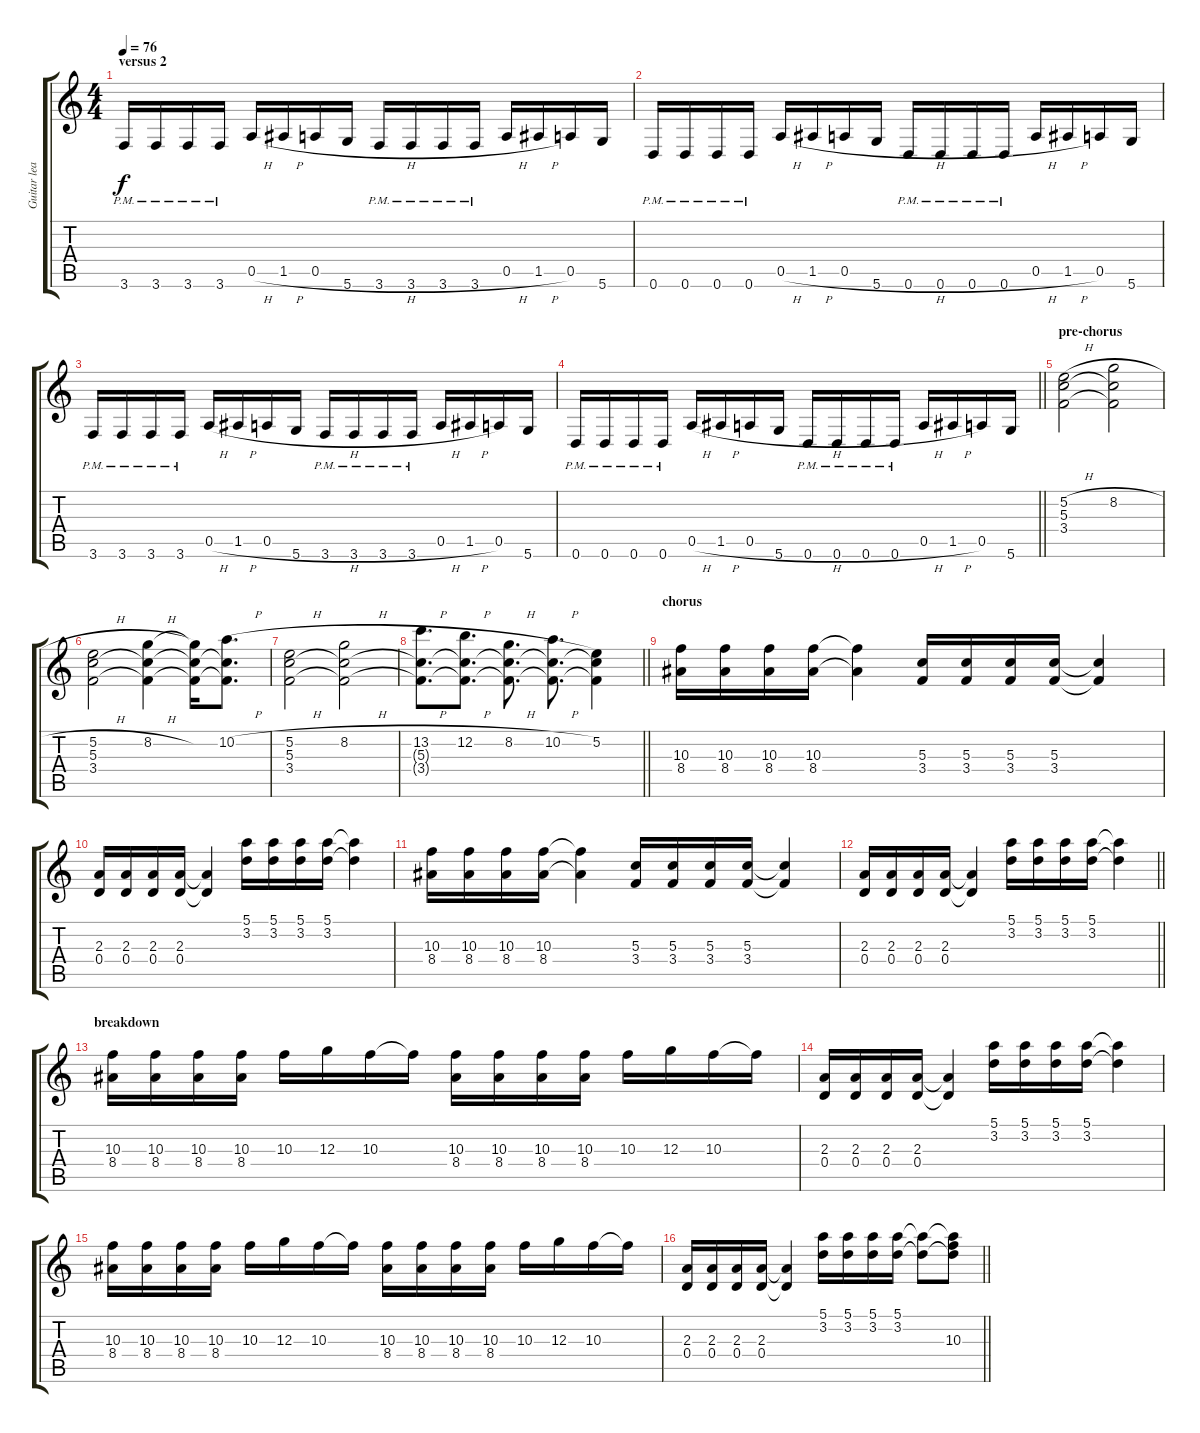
\track ("Guitar lead" "Guitar lea") {instrument distortionguitar}
\staff {score tabs}
\tuning (E4 B3 G3 D3 A2 D2) {hide}
\ts (4 4)
\section ("" "versus 2")
\tempo 76
\clef g2
\ks c
3.6{pm}.16{dy f} 3.6{pm}.16 3.6{pm}.16 3.6{pm}.16 0.5{h}.16 1.5{h}.16 0.5{h}.16 5.6.16 3.6{pm}.16 3.6{pm}.16 3.6{pm}.16 3.6{pm}.16 0.5{h}.16 1.5{h}.16 0.5.16 5.6.16 |
0.6{pm}.16 0.6{pm}.16 0.6{pm}.16 0.6{pm}.16 0.5{h}.16 1.5{h}.16 0.5{h}.16 5.6.16 0.6{pm}.16 0.6{pm}.16 0.6{pm}.16 0.6{pm}.16 0.5{h}.16 1.5{h}.16 0.5.16 5.6.16 |
3.6{pm}.16 3.6{pm}.16 3.6{pm}.16 3.6{pm}.16 0.5{h}.16 1.5{h}.16 0.5{h}.16 5.6.16 3.6{pm}.16 3.6{pm}.16 3.6{pm}.16 3.6{pm}.16 0.5{h}.16 1.5{h}.16 0.5.16 5.6.16 |
\barLineRight lightlight
0.6{pm}.16 0.6{pm}.16 0.6{pm}.16 0.6{pm}.16 0.5{h}.16 1.5{h}.16 0.5{h}.16 5.6.16 0.6{pm}.16 0.6{pm}.16 0.6{pm}.16 0.6{pm}.16 0.5{h}.16 1.5{h}.16 0.5.16 5.6.16 |
\section ("" "pre-chorus")
(5.2{h} 5.3 3.4).2 (8.2{h} 5.3{t} 3.4{t}).2 |
(5.2{h} 5.3 3.4).2 (8.2{h} 5.3{t} 3.4{t}).4 (8.2{t} 5.3{t} 3.4{t}).16 (10.2{h} 5.3{t} 3.4{t}).8{d} |
(5.2{h} 5.3 3.4).2 (8.2{h} 5.3{t} 3.4{t}).2 |
\barLineRight lightlight
(13.2{h} 5.3{t} 3.4{t}).8{d} (12.2{h} 5.3{t} 3.4{t}).8{d} (8.2{h} 5.3{t} 3.4{t}).8{d} (10.2{h} 5.3{t} 3.4{t}).8{d} (5.2 5.3{t} 3.4{t}).4 |
\section ("" "chorus")
(10.3 8.4).16 (10.3 8.4).16 (10.3 8.4).16 (10.3 8.4).16 (10.3{t} 8.4{t}).4 (5.3 3.4).16 (5.3 3.4).16 (5.3 3.4).16 (5.3 3.4).16 (5.3{t} 3.4{t}).4 |
(2.3 0.4).16 (2.3 0.4).16 (2.3 0.4).16 (2.3 0.4).16 (2.3{t} 0.4{t}).4 (5.1 3.2).16 (5.1 3.2).16 (5.1 3.2).16 (5.1 3.2).16 (5.1{t} 3.2{t}).4 |
(10.3 8.4).16 (10.3 8.4).16 (10.3 8.4).16 (10.3 8.4).16 (10.3{t} 8.4{t}).4 (5.3 3.4).16 (5.3 3.4).16 (5.3 3.4).16 (5.3 3.4).16 (5.3{t} 3.4{t}).4 |
\barLineRight lightlight
(2.3 0.4).16 (2.3 0.4).16 (2.3 0.4).16 (2.3 0.4).16 (2.3{t} 0.4{t}).4 (5.1 3.2).16 (5.1 3.2).16 (5.1 3.2).16 (5.1 3.2).16 (5.1{t} 3.2{t}).4 |
\section ("" "breakdown")
(10.3 8.4).16 (10.3 8.4).16 (10.3 8.4).16 (10.3 8.4).16 10.3.16 12.3.16 10.3.16 10.3{t}.16 (10.3 8.4).16 (10.3 8.4).16 (10.3 8.4).16 (10.3 8.4).16 10.3.16 12.3.16 10.3.16 10.3{t}.16 |
(2.3 0.4).16 (2.3 0.4).16 (2.3 0.4).16 (2.3 0.4).16 (2.3{t} 0.4{t}).4 (5.1 3.2).16 (5.1 3.2).16 (5.1 3.2).16 (5.1 3.2).16 (5.1{t} 3.2{t}).4 |
(10.3 8.4).16 (10.3 8.4).16 (10.3 8.4).16 (10.3 8.4).16 10.3.16 12.3.16 10.3.16 10.3{t}.16 (10.3 8.4).16 (10.3 8.4).16 (10.3 8.4).16 (10.3 8.4).16 10.3.16 12.3.16 10.3.16 10.3{t}.16 |
\barLineRight lightlight
(2.3 0.4).16 (2.3 0.4).16 (2.3 0.4).16 (2.3 0.4).16 (2.3{t} 0.4{t}).4 (5.1 3.2).16 (5.1 3.2).16 (5.1 3.2).16 (5.1 3.2).16 (5.1{t} 3.2{t}).8 (5.1{t} 3.2{t} 10.3).8
